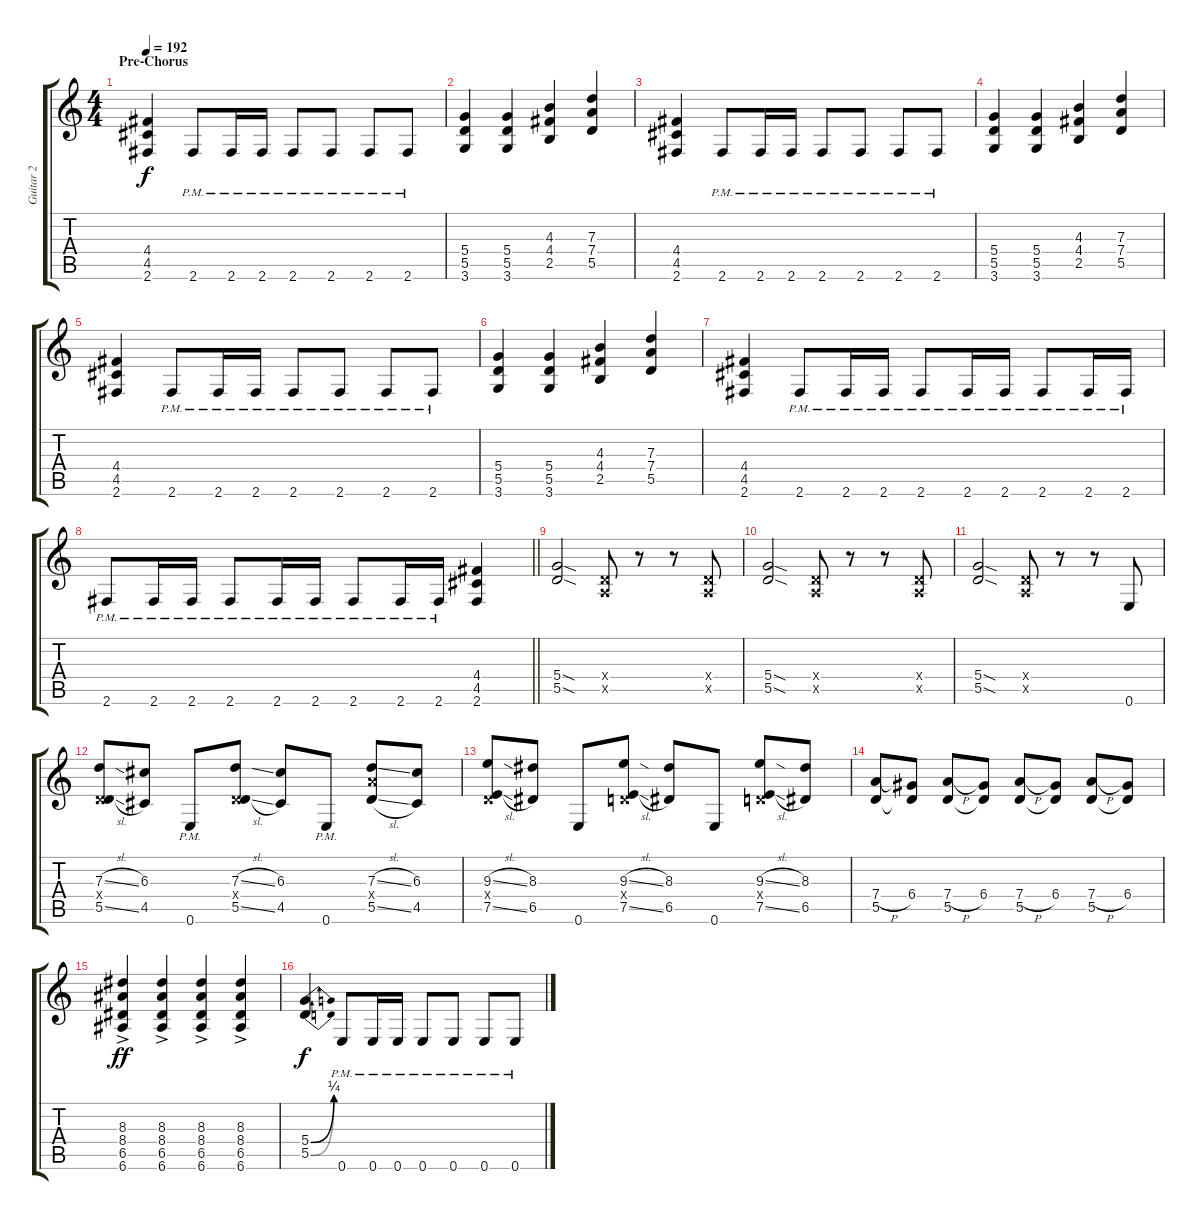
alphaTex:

\track ("Guitar 2" "Guitar 2") {instrument distortionguitar}
\staff {score tabs}
\tuning (E4 B3 G3 D3 A2 E2) {hide}
\ts (4 4)
\section ("" "Pre-Chorus")
\tempo 192
\clef g2
\ks c
(4.4 4.5 2.6).4{dy f} 2.6{pm}.8 2.6{pm}.16 2.6{pm}.16 2.6{pm}.8 2.6{pm}.8 2.6{pm}.8 2.6{pm}.8 |
(5.4 5.5 3.6).4 (5.4 5.5 3.6).4 (4.3 4.4 2.5).4 (7.3 7.4 5.5).4 |
(4.4 4.5 2.6).4 2.6{pm}.8 2.6{pm}.16 2.6{pm}.16 2.6{pm}.8 2.6{pm}.8 2.6{pm}.8 2.6{pm}.8 |
(5.4 5.5 3.6).4 (5.4 5.5 3.6).4 (4.3 4.4 2.5).4 (7.3 7.4 5.5).4 |
(4.4 4.5 2.6).4 2.6{pm}.8 2.6{pm}.16 2.6{pm}.16 2.6{pm}.8 2.6{pm}.8 2.6{pm}.8 2.6{pm}.8 |
(5.4 5.5 3.6).4 (5.4 5.5 3.6).4 (4.3 4.4 2.5).4 (7.3 7.4 5.5).4 |
(4.4 4.5 2.6).4 2.6{pm}.8 2.6{pm}.16 2.6{pm}.16 2.6{pm}.8 2.6{pm}.16 2.6{pm}.16 2.6{pm}.8 2.6{pm}.16 2.6{pm}.16 |
\barLineRight lightlight
2.6{pm}.8 2.6{pm}.16 2.6{pm}.16 2.6{pm}.8 2.6{pm}.16 2.6{pm}.16 2.6{pm}.8 2.6{pm}.16 2.6{pm}.16 (4.4 4.5 2.6).4 |
(5.4{sod} 5.5{sod}).2 (0.4{x} 0.5{x}).8 r.8 r.8 (0.4{x} 0.5{x}).8 |
(5.4{sod} 5.5{sod}).2 (0.4{x} 0.5{x}).8 r.8 r.8 (0.4{x} 0.5{x}).8 |
(5.4{sod} 5.5{sod}).2 (0.4{x} 0.5{x}).8 r.8 r.8 0.6.8 |
(7.3{sl} 0.4{x} 5.5{sl}).8 (6.3 4.5).8 0.6{pm}.8 (7.3{sl} 0.4{x} 5.5{sl}).8 (6.3 4.5).8 0.6{pm}.8 (7.3{sl} 7.4{x} 5.5{sl}).8 (6.3 4.5).8 |
(9.3{sl} 0.4{x} 7.5{sl}).8 (8.3 6.5).8 0.6.8 (9.3{sl} 0.4{x} 7.5{sl}).8 (8.3 6.5).8 0.6.8 (9.3{sl} 0.4{x} 7.5{sl}).8 (8.3 6.5).8 |
(7.4{h} 5.5).8 (6.4 5.5{t}).8 (7.4{h} 5.5).8 (6.4 5.5{t}).8 (7.4{h} 5.5).8 (6.4 5.5{t}).8 (7.4{h} 5.5).8 (6.4 5.5{t}).8 |
(8.3{ac} 8.4{ac} 6.5{ac} 6.6{ac}).4{dy ff} (8.3{ac} 8.4{ac} 6.5{ac} 6.6{ac}).4 (8.3{ac} 8.4{ac} 6.5{ac} 6.6{ac}).4 (8.3{ac} 8.4{ac} 6.5{ac} 6.6{ac}).4 |
(5.4{be (bend 0 0 60 1)} 5.5{be (bend 0 0 60 1)}).4{dy f} 0.6{pm}.8 0.6{pm}.16 0.6{pm}.16 0.6{pm}.8 0.6{pm}.8 0.6{pm}.8 0.6{pm}.8
